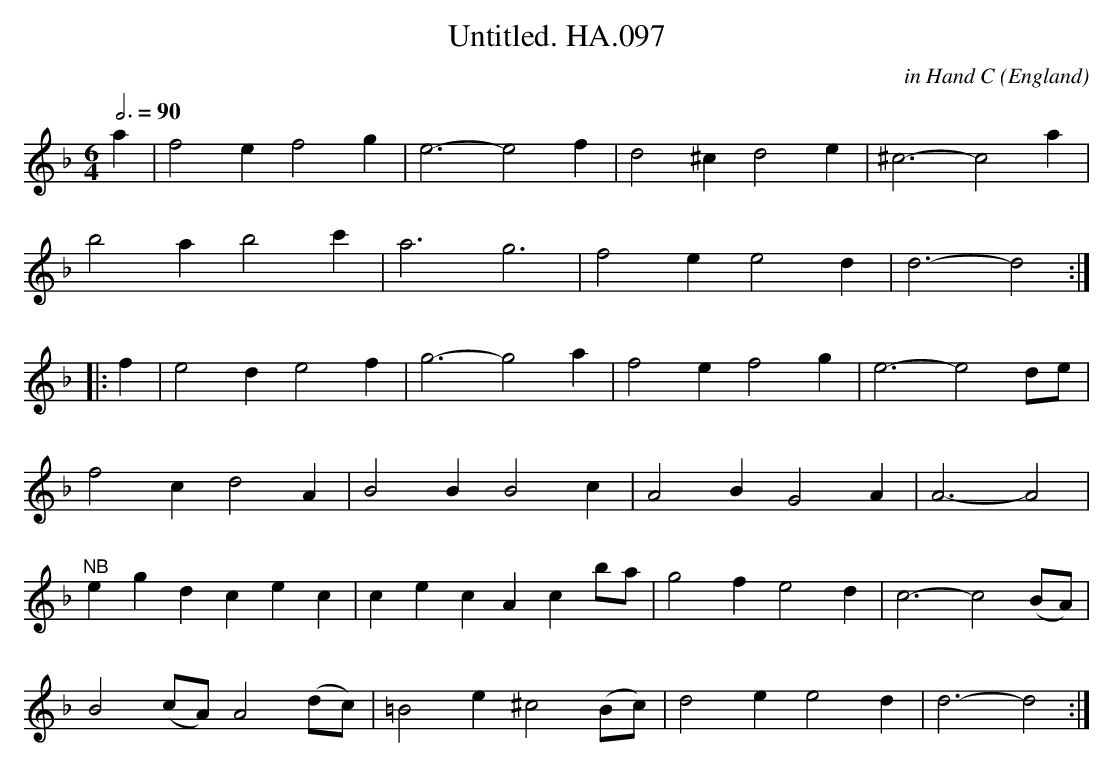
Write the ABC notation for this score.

X:1
T:Untitled. HA.097
C:in Hand C
L:1/4
M:6/4
O:England
Q:3/4=90
K:F
a|f2e f2g|e3-e2f|d2^cd2e|^c3-c2a|!
b2a b2c'|a3g3|f2ee2d|d3-d2:|!
|:f|e2d e2f|g3-g2a|f2e f2g|e3-e2d/e/|!
f2cd2A|B2B B2c|A2B G2A|A3-A2|!
"^NB"egd cec|cecAcb/a/|g2f e2d|c3-c2(B/A/)|!
B2(c/A/) A2(d/c/)|=B2e^c2(B/c/)|d2e e2d|d3-d2:|
